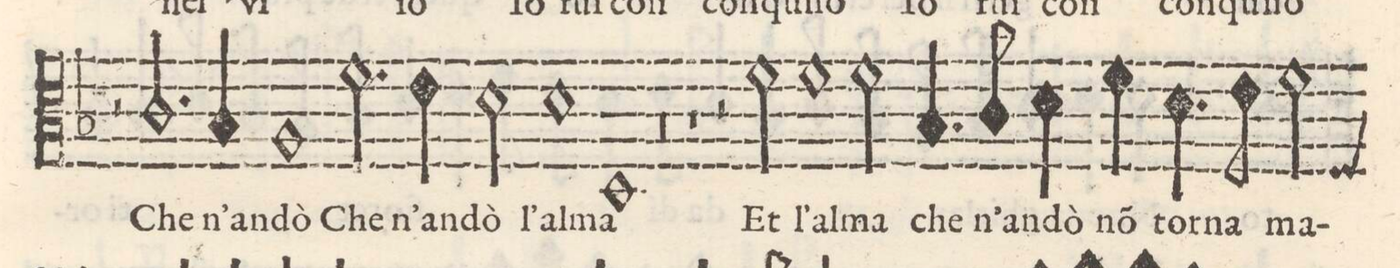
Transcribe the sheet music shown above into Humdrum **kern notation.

**kern	**text
*I"SESTO	*
*clefC3	*
*k[b-]	*
*met(C)	*
*M2/1	*
2r	.
2.c/	Che
4B-/	n'an-
1A/	-dò
=20-	=20-
2.f\	Che
4eny\	n'an-
2d\	-dò
=21-	=21-
1d	l'al-
1D	-ma
=22-	=22-
0r	.
=23-	=23-
1r	.
2r	.
2f\	Et
=24-	=24-
1f	l'al-
2f\	-ma
4.B-/	che
8c/	n'an-
=25-	=25-
4d\	-dò
4f\	nõ(n)
4.d\	tor-
8e\	-na
2f\	ma-
*custos:F	*
*-	*-
